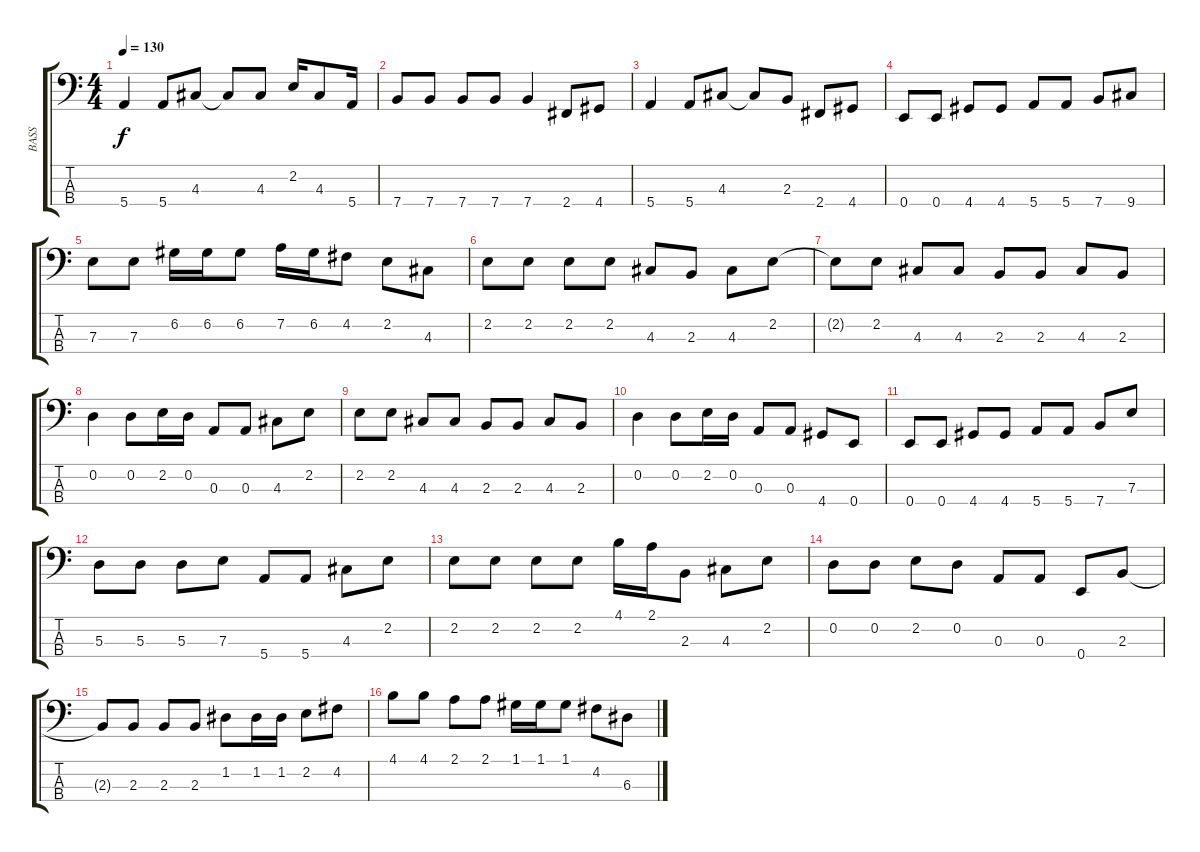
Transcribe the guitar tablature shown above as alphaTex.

\track ("BASS" "BASS") {instrument electricbassfinger}
\staff {score tabs}
\tuning (G2 D2 A1 E1) {hide}
\ts (4 4)
\tempo 130
\clef f4
\ks c
5.4.4{dy f} 5.4.8 4.3.8 4.3{t}.8 4.3.8 2.2.16 4.3.8 5.4.16 |
7.4.8 7.4.8 7.4.8 7.4.8 7.4.4 2.4.8 4.4.8 |
5.4.4 5.4.8 4.3.8 4.3{t}.8 2.3.8 2.4.8 4.4.8 |
0.4.8 0.4.8 4.4.8 4.4.8 5.4.8 5.4.8 7.4.8 9.4.8 |
7.3.8 7.3.8 6.2.16 6.2.16 6.2.8 7.2.16 6.2.16 4.2.8 2.2.8 4.3.8 |
2.2.8 2.2.8 2.2.8 2.2.8 4.3.8 2.3.8 4.3.8 2.2.8 |
2.2{t}.8 2.2.8 4.3.8 4.3.8 2.3.8 2.3.8 4.3.8 2.3.8 |
0.2.4 0.2.8 2.2.16 0.2.16 0.3.8 0.3.8 4.3.8 2.2.8 |
2.2.8 2.2.8 4.3.8 4.3.8 2.3.8 2.3.8 4.3.8 2.3.8 |
0.2.4 0.2.8 2.2.16 0.2.16 0.3.8 0.3.8 4.4.8 0.4.8 |
0.4.8 0.4.8 4.4.8 4.4.8 5.4.8 5.4.8 7.4.8 7.3.8 |
5.3.8 5.3.8 5.3.8 7.3.8 5.4.8 5.4.8 4.3.8 2.2.8 |
2.2.8 2.2.8 2.2.8 2.2.8 4.1.16 2.1.16 2.3.8 4.3.8 2.2.8 |
0.2.8 0.2.8 2.2.8 0.2.8 0.3.8 0.3.8 0.4.8 2.3.8 |
2.3{t}.8 2.3.8 2.3.8 2.3.8 1.2.8 1.2.16 1.2.16 2.2.8 4.2.8 |
4.1.8 4.1.8 2.1.8 2.1.8 1.1.16 1.1.16 1.1.8 4.2.8 6.3.8
